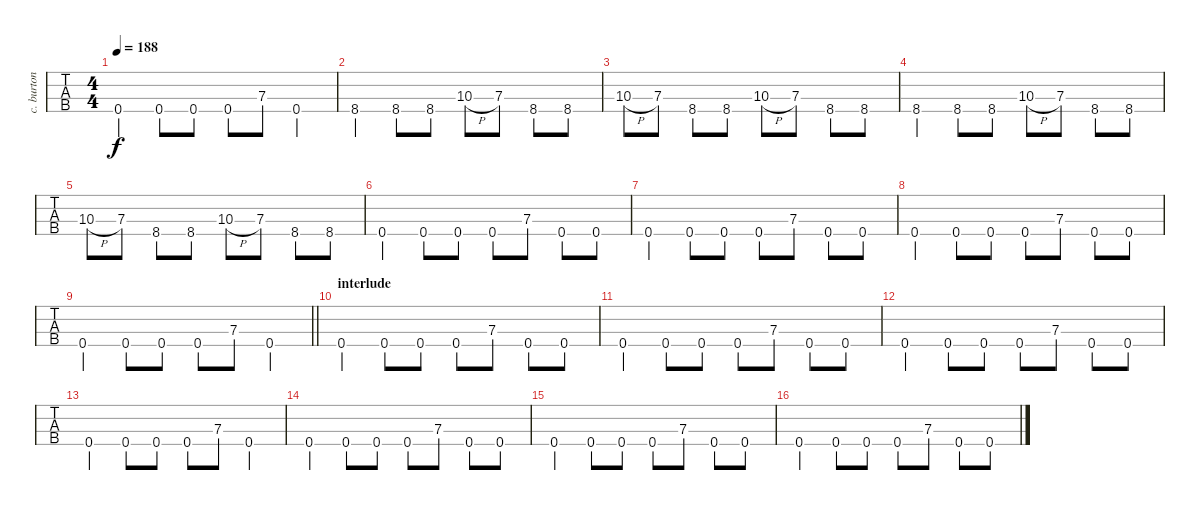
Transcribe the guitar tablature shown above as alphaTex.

\track ("c. burton - bass" "c. burton ") {instrument electricbassfinger}
\staff {tabs}
\tuning (G2 D2 A1 E1) {hide}
\ts (4 4)
\tempo 188
\clef f4
\ks c
0.4.4{dy f} 0.4.8 0.4.8 0.4.8 7.3.8 0.4.4 |
8.4.4 8.4.8 8.4.8 10.3{h}.8 7.3.8 8.4.8 8.4.8 |
10.3{h}.8 7.3.8 8.4.8 8.4.8 10.3{h}.8 7.3.8 8.4.8 8.4.8 |
8.4.4 8.4.8 8.4.8 10.3{h}.8 7.3.8 8.4.8 8.4.8 |
10.3{h}.8 7.3.8 8.4.8 8.4.8 10.3{h}.8 7.3.8 8.4.8 8.4.8 |
0.4.4 0.4.8 0.4.8 0.4.8 7.3.8 0.4.8 0.4.8 |
0.4.4 0.4.8 0.4.8 0.4.8 7.3.8 0.4.8 0.4.8 |
0.4.4 0.4.8 0.4.8 0.4.8 7.3.8 0.4.8 0.4.8 |
\barLineRight lightlight
0.4.4 0.4.8 0.4.8 0.4.8 7.3.8 0.4.4 |
\section ("" "interlude")
0.4.4 0.4.8 0.4.8 0.4.8 7.3.8 0.4.8 0.4.8 |
0.4.4 0.4.8 0.4.8 0.4.8 7.3.8 0.4.8 0.4.8 |
0.4.4 0.4.8 0.4.8 0.4.8 7.3.8 0.4.8 0.4.8 |
0.4.4 0.4.8 0.4.8 0.4.8 7.3.8 0.4.4 |
0.4.4 0.4.8 0.4.8 0.4.8 7.3.8 0.4.8 0.4.8 |
0.4.4 0.4.8 0.4.8 0.4.8 7.3.8 0.4.8 0.4.8 |
0.4.4 0.4.8 0.4.8 0.4.8 7.3.8 0.4.8 0.4.8
